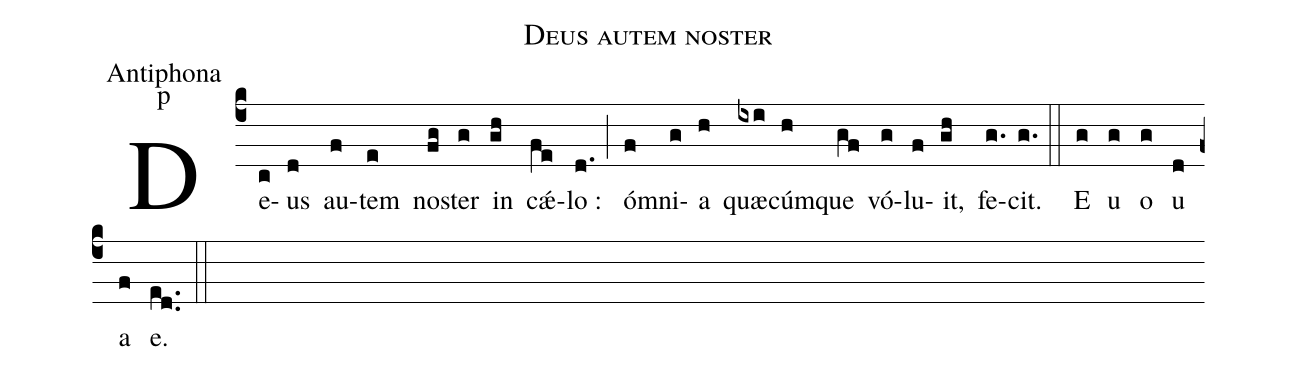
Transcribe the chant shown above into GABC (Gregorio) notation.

name:Deus autem noster;
office-part:Antiphona;
mode:p;
%%
(c4) De(c)us(d) au(f)tem(e) no(fg)ster(g) in(gh) c<sp>'æ</sp>(fe)lo :(d.) (;) ó(f)mni(g)a(h) quæ(ixi)cúm(h)que(gf) vó(g)lu(f)it,(gh) fe(g.)cit.(g.) (::)
E(g) u(g) o(g) u(d) a(f) e.(ed..) (::)
